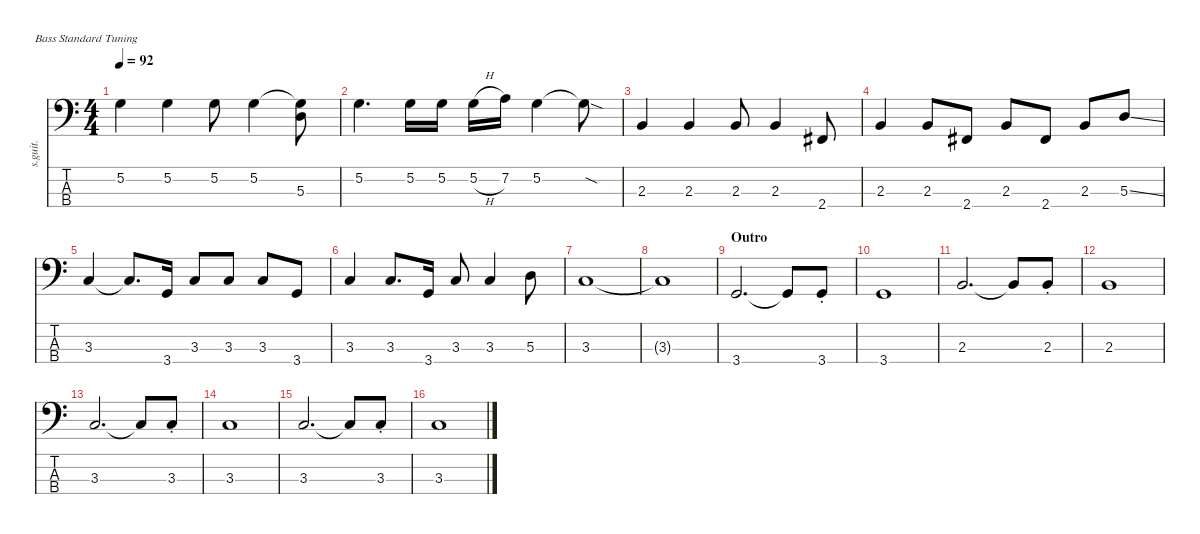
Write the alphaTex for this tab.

\defaultSystemsLayout 4
\hideDynamics
\bracketExtendMode nobrackets
\track ("Colin Greenwood | Ernie Ball Music Man Sterling | Bass" "s.guit.") {instrument electricbassfinger}
\staff {score tabs}
\tuning (G2 D2 A1 E1)
\ts (4 4)
\tempo 92
\clef f4
\ks c
5.2.4{dy mf} 5.2.4 5.2.8 5.2.4 (5.2{t} 5.3).8 |
5.2.4{d} 5.2.16 5.2.16 5.2{h}.16 7.2.16 5.2.4 5.2{sod t}.8 |
2.3.4 2.3.4 2.3.8 2.3.4 2.4{acc #}.8 |
2.3.4 2.3.8 2.4{acc #}.8 2.3.8 2.4{acc #}.8 2.3.8 5.3{ss}.8 |
3.3.4 3.3{t}.8{d} 3.4.16 3.3.8 3.3.8 3.3.8 3.4.8 |
3.3.4 3.3.8{d} 3.4.16 3.3.8 3.3.4 5.3.8 |
3.3.1 |
3.3{t}.1 |
\section ("" "Outro")
3.4.2{d} 3.4{t}.8 3.4{st}.8 |
3.4.1 |
2.3.2{d} 2.3{t}.8 2.3{st}.8 |
2.3.1 |
3.3.2{d} 3.3{t}.8 3.3{st}.8 |
3.3.1 |
3.3.2{d} 3.3{t}.8 3.3{st}.8 |
3.3.1
